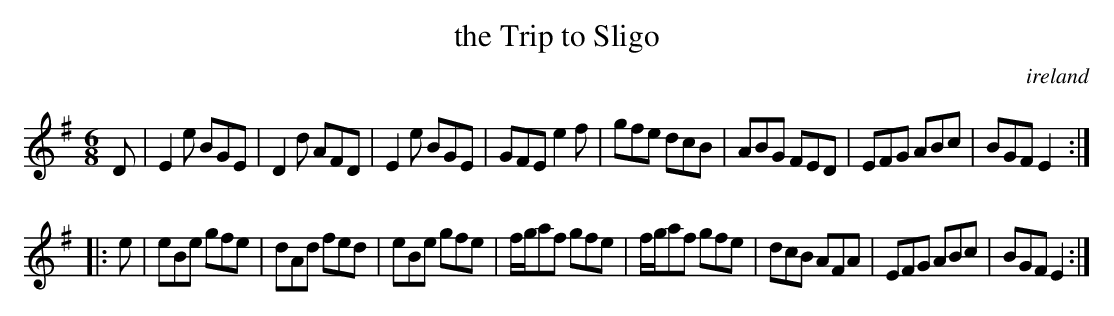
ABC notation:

X:1
T:the Trip to Sligo
O:ireland
M:6/8
K:Em
D|\
E2e BGE|D2d AFD|E2e BGE|GFE e2f|\
gfe dcB|ABG FED|EFG ABc|BGF E2::
e|\
eBe gfe|dAd fed|eBe gfe|f/g/af gfe|\
f/g/af gfe|dcB AFA|EFG ABc|BGF E2:|
